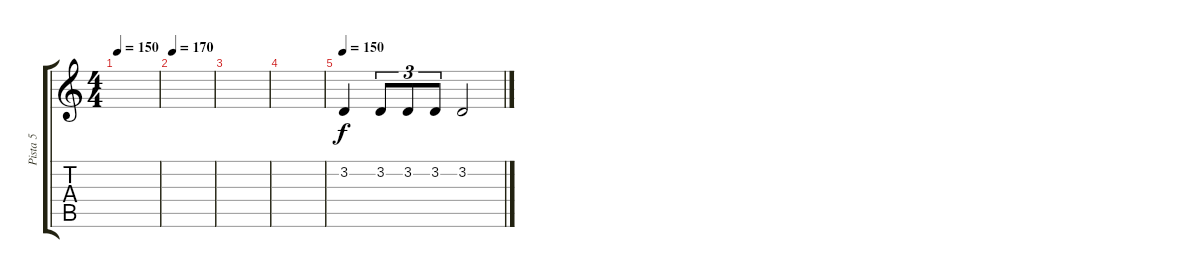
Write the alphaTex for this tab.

\track ("Pista 5" "Pista 5") {instrument violin}
\staff {score tabs}
\tuning (E4 B3 G3 D3 A2 E2) {hide}
\ts (4 4)
\tempo 150
\clef g2
\ks c
|
\tempo 170
|
|
|
\tempo 150
3.2.4 3.2.8{tu (3 2)} 3.2.8{tu (3 2)} 3.2.8{tu (3 2)} 3.2.2
